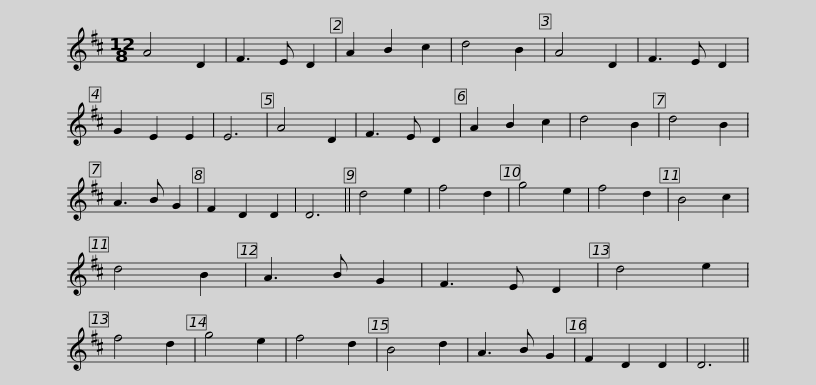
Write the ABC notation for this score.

X:1
L:1/8
M:12/8
I:linebreak $
K:D
V:1 treble
V:1
 A4 D2 | F3 E D2 | A2 B2 c2 | d4 B2 | A4 D2 | %5
 F3 E D2 | G2 E2 E2 | E6 | A4 D2 | F3 E D2 | %10
 A2 B2 c2 | d4 B2 | d4 B2 |$ A3 B G2 | F2 D2 D2 | %15
 D6 || d4 e2 | f4 d2 | g4 e2 | f4 d2 | %20
 B4 c2 | d4 B2 | A3 B G2 | F3 E D2 | d4 e2 | %25
 f4 d2 | g4 e2 | f4 d2 |$ B4 d2 | A3 B G2 | %30
 F2 D2 D2 | D6 || %32
